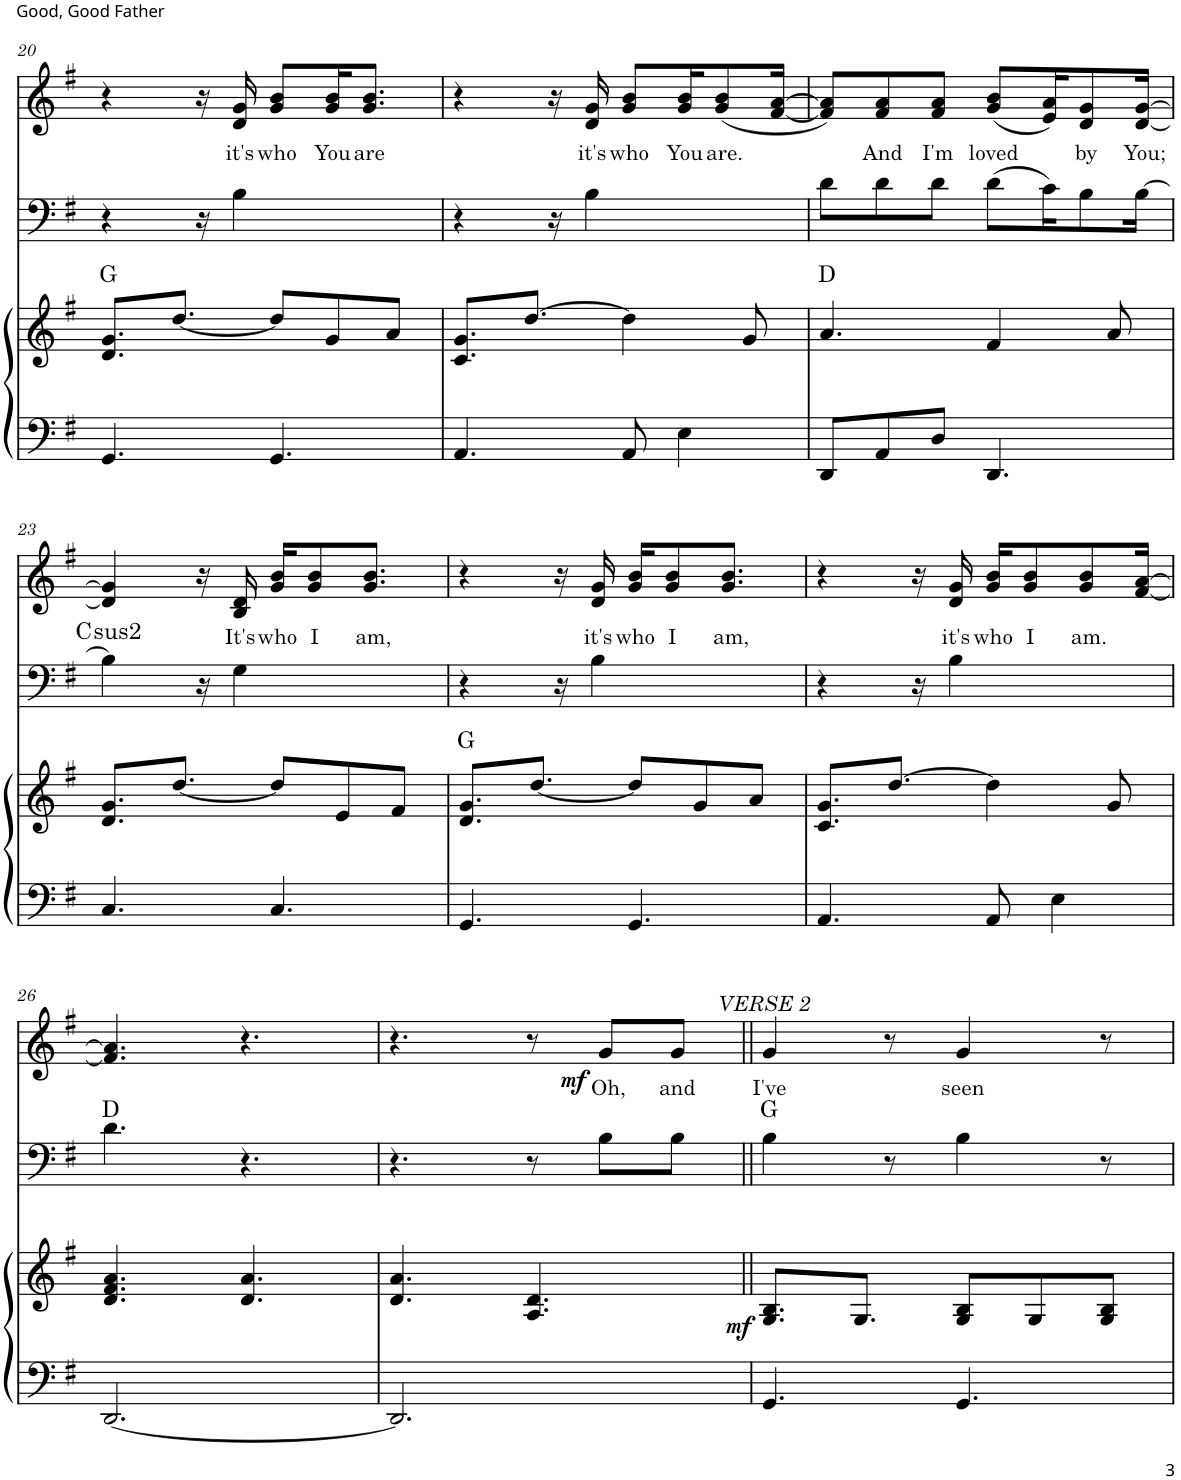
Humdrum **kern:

**kern	**kern	**dynam	**harte	**kern	**harte	**kern	**text	**dynam
*part3	*part3	*part3	*part3	*part2	*part2	*part1	*part1	*part1
*staff4	*staff3	*staff3/4	*	*staff2	*	*staff1	*staff1	*staff1
!!LO:PB:g=z
*clefF4	*clefG2	*	*	*clefF4	*	*clefG2	*	*
*k[f#]	*k[f#]	*	*	*k[f#]	*	*k[f#]	*	*
*M6/8	*M6/8	*	*	*M6/8	*	*M6/8	*	*
=20	=20	=20	=20	=20	=20	=20	=20	=20
4.GG/	8.d/ 8.g/L	.	G:maj	4r	.	4r	.	.
.	[8.dd/J	.	.	.	.	.	.	.
.	.	.	.	16r	.	16r	.	.
!	!	!	!	!	!	!	!LO:LY:b	!
.	.	.	.	4B\	.	16d/ 16g/	it's	.
!	!	!	!	!	!	!	!LO:LY:b	!
4.GG/	8dd/L]	.	.	.	.	8g/ 8b/L	who	.
!	!	!	!	!	!	!	!LO:LY:b	!
.	8g/	.	.	.	.	16g/ 16b/K	You	.
!	!	!	!	!	!	!	!LO:LY:b	!
.	.	.	.	8.ryy	.	8.g/ 8.b/J	are	.
.	8a/J	.	.	.	.	.	.	.
=21	=21	=21	=21	=21	=21	=21	=21	=21
4.AA/	8.c/ 8.g/L	.	.	4r	.	4r	.	.
.	[8.dd/J	.	.	.	.	.	.	.
.	.	.	.	16r	.	16r	.	.
!	!	!	!	!	!	!	!LO:LY:b	!
.	.	.	.	4B\	.	16d/ 16g/	it's	.
!	!	!	!	!	!	!	!LO:LY:b	!
8AA/	4dd\]	.	.	.	.	8g/ 8b/L	who	.
!	!	!	!	!	!	!	!LO:LY:b	!
4E\	.	.	.	.	.	16g/ 16b/K	You	.
!	!	!	!	!	!	!	!LO:LY:b	!
.	.	.	.	8.ryy	.	(8g/ 8b/	are.	.
.	8g/	.	.	.	.	.	.	.
.	.	.	.	.	.	[16f#/ [16a/Jk	.	.
=22	=22	=22	=22	=22	=22	=22	=22	=22
8DD/L	4.a/	.	D:maj	8d\L	.	8f#/] 8a/]L)	.	.
!	!	!	!	!	!	!	!LO:LY:b	!
8AA/	.	.	.	8d\	.	8f#/ 8a/	And	.
!	!	!	!	!	!	!	!LO:LY:b	!
8D/J	.	.	.	8d\J	.	8f#/ 8a/J	I'm	.
!	!	!	!	!	!	!	!LO:LY:b	!
4.DD/	4f#/	.	.	(8d\L	.	(8g/ 8b/L	loved	.
.	.	.	.	16c\K)	.	16e/ 16a/K)	.	.
!	!	!	!	!	!	!	!LO:LY:b	!
.	.	.	.	8B\	.	8d/ 8g/	by	.
.	8a/	.	.	.	.	.	.	.
!	!	!	!	!	!	!	!LO:LY:b	!
.	.	.	.	[16B\Jk	.	[16d/ [16g/Jk	You;	.
!!LO:LB:g=z
=23	=23	=23	=23	=23	=23	=23	=23	=23
!	!	!	!	!	!LO:H:kt=2	!	!	!
4.C/	8.d/ 8.g/L	.	.	4B\]	C:(1,2,5)	4d/] 4g/]	.	.
.	[8.dd/J	.	.	.	.	.	.	.
.	.	.	.	16r	.	16r	.	.
!	!	!	!	!	!	!	!LO:LY:b	!
.	.	.	.	4G\	.	16B/ 16d/	It's	.
!	!	!	!	!	!	!	!LO:LY:b	!
4.C/	8dd/L]	.	.	.	.	16g/ 16b/KL	who	.
!	!	!	!	!	!	!	!LO:LY:b	!
.	.	.	.	.	.	8g/ 8b/	I	.
.	8e/	.	.	.	.	.	.	.
!	!	!	!	!	!	!	!LO:LY:b	!
.	.	.	.	8.ryy	.	8.g/ 8.b/J	am,	.
.	8f#/J	.	.	.	.	.	.	.
=24	=24	=24	=24	=24	=24	=24	=24	=24
4.GG/	8.d/ 8.g/L	.	G:maj	4r	.	4r	.	.
.	[8.dd/J	.	.	.	.	.	.	.
.	.	.	.	16r	.	16r	.	.
!	!	!	!	!	!	!	!LO:LY:b	!
.	.	.	.	4B\	.	16d/ 16g/	it's	.
!	!	!	!	!	!	!	!LO:LY:b	!
4.GG/	8dd/L]	.	.	.	.	16g/ 16b/KL	who	.
!	!	!	!	!	!	!	!LO:LY:b	!
.	.	.	.	.	.	8g/ 8b/	I	.
.	8g/	.	.	.	.	.	.	.
!	!	!	!	!	!	!	!LO:LY:b	!
.	.	.	.	8.ryy	.	8.g/ 8.b/J	am,	.
.	8a/J	.	.	.	.	.	.	.
=25	=25	=25	=25	=25	=25	=25	=25	=25
4.AA/	8.c/ 8.g/L	.	.	4r	.	4r	.	.
.	[8.dd/J	.	.	.	.	.	.	.
.	.	.	.	16r	.	16r	.	.
!	!	!	!	!	!	!	!LO:LY:b	!
.	.	.	.	4B\	.	16d/ 16g/	it's	.
!	!	!	!	!	!	!	!LO:LY:b	!
8AA/	4dd\]	.	.	.	.	16g/ 16b/KL	who	.
!	!	!	!	!	!	!	!LO:LY:b	!
.	.	.	.	.	.	8g/ 8b/	I	.
4E\	.	.	.	.	.	.	.	.
!	!	!	!	!	!	!	!LO:LY:b	!
.	.	.	.	8.ryy	.	8g/ 8b/	am.	.
.	8g/	.	.	.	.	.	.	.
.	.	.	.	.	.	[16f#/ [16a/Jk	.	.
!!LO:LB:g=z
=26	=26	=26	=26	=26	=26	=26	=26	=26
[2.DD/	4.d/ 4.f#/ 4.a/	.	.	4.d\	D:maj	4.f#/] 4.a/]	.	.
.	4.d/ 4.a/	.	.	4.r	.	4.r	.	.
=27	=27	=27	=27	=27	=27	=27	=27	=27
2.DD/]	4.d/ 4.a/	.	.	4.r	.	4.r	.	.
.	4.A/ 4.d/	.	.	8r	.	8r	.	.
!	!	!	!	!	!	!	!LO:LY:b	!LO:DY:b
.	.	.	.	8B\L	.	8g/L	Oh,	mf
!	!	!	!	!	!	!	!LO:LY:b	!
.	.	.	.	8B\J	.	8g/J	and	.
=28||	=28||	=28||	=28||	=28||	=28||	=28||	=28||	=28||
!	!	!	!	!	!	!LO:TX:a:i:t=VERSE 2	!	!
!	!	!LO:DY:b	!	!	!	!	!LO:LY:b	!
4.GG/	8.G/ 8.B/L	mf	.	4B\	G:maj	4g/	I've	.
.	8.G/J	.	.	.	.	.	.	.
.	.	.	.	8r	.	8r	.	.
!	!	!	!	!	!	!	!LO:LY:b	!
4.GG/	8G/ 8B/L	.	.	4B\	.	4g/	seen	.
.	8G/	.	.	.	.	.	.	.
.	8G/ 8B/J	.	.	8r	.	8r	.	.
=	=	=	=	=	=	=	=	=
*-	*-	*-	*-	*-	*-	*-	*-	*-
